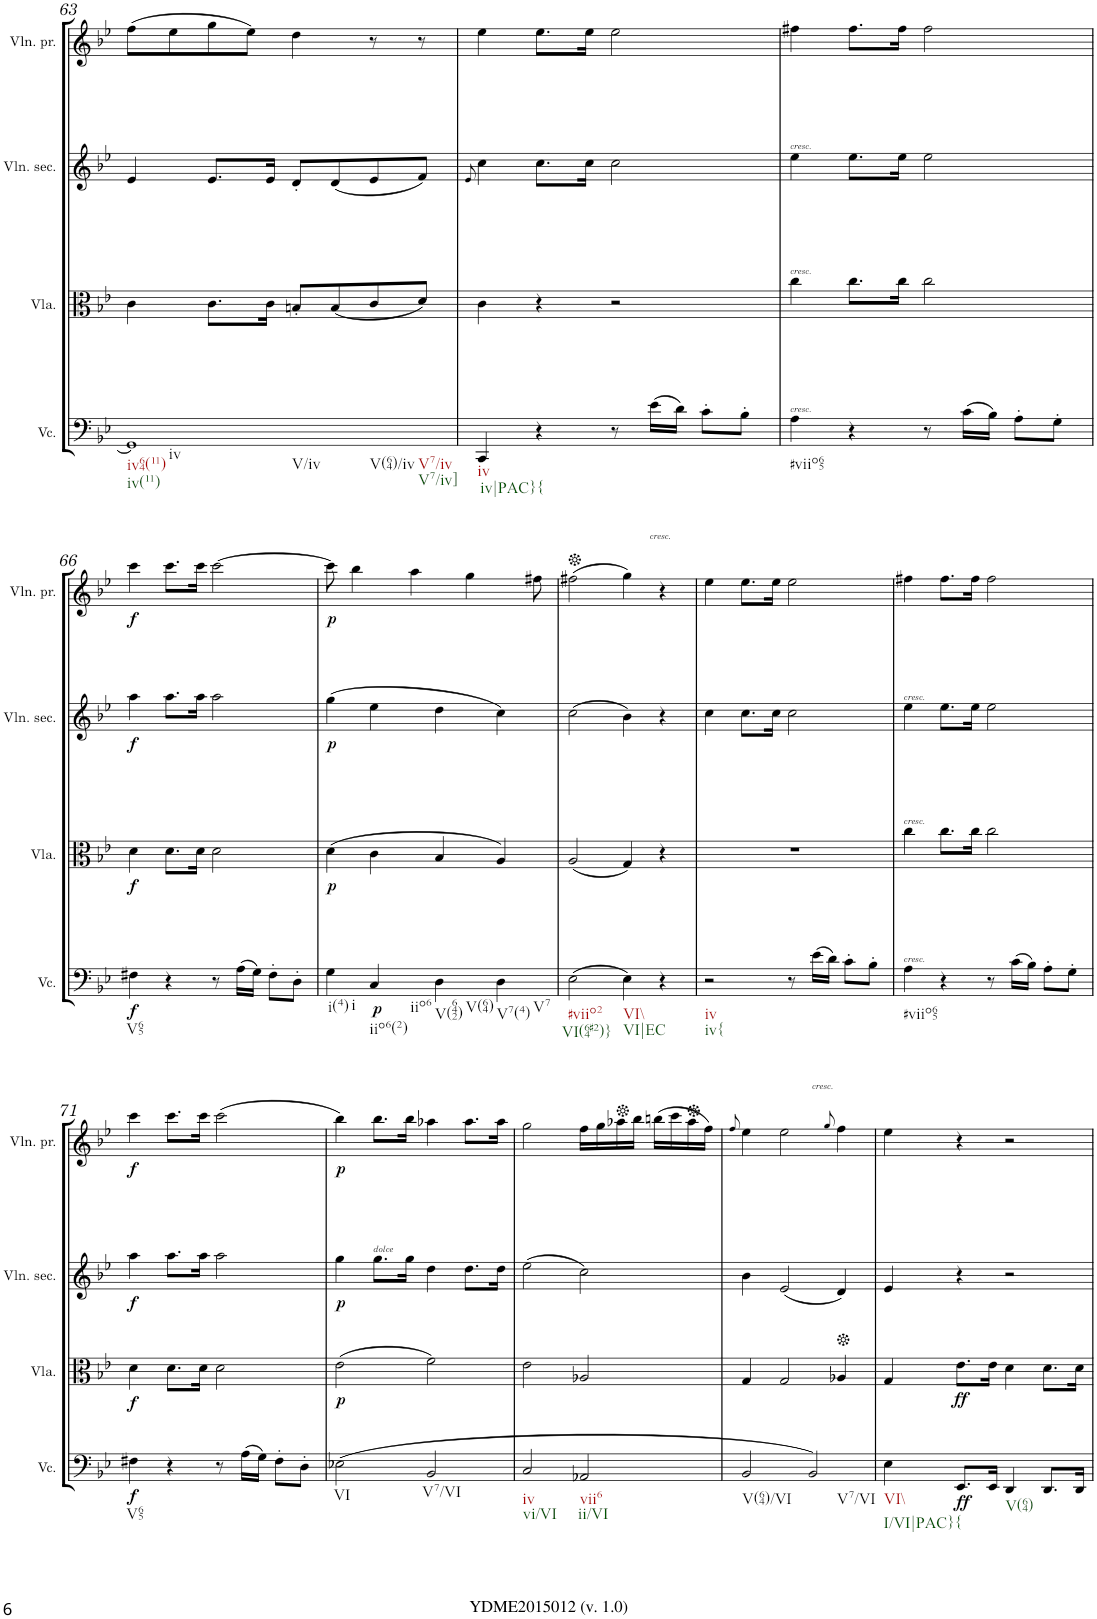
**kern	**dynam	**kern	**dynam	**kern	**dynam	**kern	**dynam
*part4	*part4	*part3	*part3	*part2	*part2	*part1	*part1
*staff4	*staff4	*staff3	*staff3	*staff2	*staff2	*staff1	*staff1
*I"Violoncelle	*	*I"Viola	*	*I"Violino secondo	*	*I"Violino primo	*
*I'Vc.	*	*I'Vla.	*	*I'Vln. sec.	*	*I'Vln. pr.	*
!!LO:PB:g=z
*clefF4	*	*clefC3	*	*clefG2	*	*clefG2	*
*k[b-e-]	*	*k[b-e-]	*	*k[b-e-]	*	*k[b-e-]	*
*B-:	*	*B-:	*	*B-:	*	*B-:	*
*M2/2	*	*M2/2	*	*M2/2	*	*M2/2	*
*met(c|)	*	*met(c|)	*	*met(c|)	*	*met(c|)	*
=63	=63	=63	=63	=63	=63	=63	=63
!LO:TX:b:t=iv64(11)	!	!	!	!	!	!	!
!LO:TX:b:t=iv(11)	!	!	!	!	!	!	!
!LO:TX:b:t=iv	!	!	!	!	!	!	!
!LO:TX:b:t=V/iv	!	!	!	!	!	!	!
!LO:TX:b:t=V(64)/iv	!	!	!	!	!	!	!
!LO:TX:b:t=V7/iv	!	!	!	!	!	!	!
!LO:TX:b:t=V7/iv]	!	!	!	!	!	!	!
1GG]	.	4c\	.	4e-/	.	(>8ff\L	.
.	.	.	.	.	.	8ee-\	.
.	.	8.c\L	.	8.e-/L	.	8gg\	.
.	.	.	.	.	.	8ee-\J)	.
.	.	16c\Jk	.	16e-/Jk	.	.	.
.	.	8Bn'/L	.	8d'/L	.	4dd\	.
.	.	(<8B/	.	(<8d/	.	.	.
.	.	8c/	.	8e-/	.	8r	.
.	.	8d/J)	.	8f/J)	.	8r	.
=64	=64	=64	=64	=64	=64	=64	=64
.	.	.	.	8qe-/	.	.	.
!LO:TX:b:t=iv	!	!	!	!	!	!	!
!LO:TX:b:t=iv|PAC}{	!	!	!	!	!	!	!
4CC/	.	4c\	.	4cc\	.	4ee-\	.
4r	.	4r	.	8.cc\L	.	8.ee-\L	.
.	.	.	.	16cc\Jk	.	16ee-\Jk	.
8r	.	2r	.	2cc\	.	2ee-\	.
!LO:TX:b:i:t=cresc.	!	!	!	!	!	!	!
(>16e-\LL	.	.	.	.	.	.	.
16d\JJ)	.	.	.	.	.	.	.
8c'\L	.	.	.	.	.	.	.
8B-'\J	.	.	.	.	.	.	.
=65	=65	=65	=65	=65	=65	=65	=65
!	!	!	!	!	!	!LO:TX:b:i:t=cresc.	!
!	!	!	!	!LO:TX:b:i:t=cresc.	!	!	!
!	!	!LO:TX:b:i:t=cresc.	!	!	!	!	!
!LO:TX:b:t=#viio65	!	!	!	!	!	!	!
4A\	.	4cc\	.	4ee-\	.	4ff#X\	.
4r	.	8.cc\L	.	8.ee-\L	.	8.ff#\L	.
.	.	16cc\Jk	.	16ee-\Jk	.	16ff#\Jk	.
8r	.	2cc\	.	2ee-\	.	2ff#\	.
(>16c\LL	.	.	.	.	.	.	.
16B-\JJ)	.	.	.	.	.	.	.
8A'\L	.	.	.	.	.	.	.
8G'\J	.	.	.	.	.	.	.
!!LO:LB:g=z
=66	=66	=66	=66	=66	=66	=66	=66
!LO:TX:b:t=V65	!	!	!	!	!	!	!
!	!LO:DY:b	!	!LO:DY:b	!	!LO:DY:b	!	!LO:DY:b
4F#X\	f	4d\	f	4aa\	f	4ccc\	f
4r	.	8.d\L	.	8.aa\L	.	8.ccc\L	.
.	.	16d\Jk	.	16aa\Jk	.	16ccc\Jk	.
8r	.	2d\	.	2aa\	.	[2ccc\	.
(>16A\LL	.	.	.	.	.	.	.
16G\JJ)	.	.	.	.	.	.	.
8F#'\L	.	.	.	.	.	.	.
8D'\J	.	.	.	.	.	.	.
=67	=67	=67	=67	=67	=67	=67	=67
!LO:TX:b:t=i(4)	!	!	!	!	!	!	!
!LO:TX:b:t=i	!	!	!	!	!	!	!
!	!	!	!LO:DY:b	!	!LO:DY:b	!	!LO:DY:b
4G\	.	(>4d\	p	(>4gg\	p	8ccc\]	p
.	.	.	.	.	.	4bb-\	.
!LO:TX:b:t=iio6(2)	!	!	!	!	!	!	!
!LO:TX:b:t=iio6	!	!	!	!	!	!	!
!	!LO:DY:b	!	!	!	!	!	!
4C/	p	4c\	.	4ee-\	.	.	.
.	.	.	.	.	.	4aa\	.
!LO:TX:b:t=V(642)	!	!	!	!	!	!	!
!LO:TX:b:t=V(64)	!	!	!	!	!	!	!
4D\	.	4B-/	.	4dd\	.	.	.
.	.	.	.	.	.	4gg\	.
!LO:TX:b:t=V7(4)	!	!	!	!	!	!	!
!LO:TX:b:t=V7	!	!	!	!	!	!	!
4D\	.	4A/)	.	4cc\)	.	.	.
.	.	.	.	.	.	8ff#X\	.
=68	=68	=68	=68	=68	=68	=68	=68
!LO:TX:b:t=#viio2	!	!	!	!	!	!	!
!LO:TX:b:t=VI(64#2)}	!	!	!	!	!	!	!
(>2E-\	.	(<2A/	.	(>2cc\	.	(>2ff#X\	.
!LO:TX:b:t=VI\\	!	!	!	!	!	!	!
!LO:TX:b:t=VI|EC	!	!	!	!	!	!	!
4E-\)	.	4G/)	.	4b-\)	.	4gg\)	.
4r	.	4r	.	4r	.	4r	.
=69	=69	=69	=69	=69	=69	=69	=69
!LO:TX:b:t=iv	!	!	!	!	!	!	!
!LO:TX:b:t=iv{	!	!	!	!	!	!	!
2r	.	1r	.	4cc\	.	4ee-\	.
.	.	.	.	8.cc\L	.	8.ee-\L	.
.	.	.	.	16cc\Jk	.	16ee-\Jk	.
8r	.	.	.	2cc\	.	2ee-\	.
!LO:TX:b:i:t=cresc.	!	!	!	!	!	!	!
(>16e-\LL	.	.	.	.	.	.	.
16d\JJ)	.	.	.	.	.	.	.
8c'\L	.	.	.	.	.	.	.
8B-'\J	.	.	.	.	.	.	.
=70	=70	=70	=70	=70	=70	=70	=70
!	!	!	!	!	!	!LO:TX:b:i:t=cresc.	!
!	!	!	!	!LO:TX:b:i:t=cresc.	!	!	!
!	!	!LO:TX:b:i:t=cresc.	!	!	!	!	!
!LO:TX:b:t=#viio65	!	!	!	!	!	!	!
4A\	.	4cc\	.	4ee-\	.	4ff#X\	.
4r	.	8.cc\L	.	8.ee-\L	.	8.ff#\L	.
.	.	16cc\Jk	.	16ee-\Jk	.	16ff#\Jk	.
8r	.	2cc\	.	2ee-\	.	2ff#\	.
(>16c\LL	.	.	.	.	.	.	.
16B-\JJ)	.	.	.	.	.	.	.
8A'\L	.	.	.	.	.	.	.
8G'\J	.	.	.	.	.	.	.
!!LO:LB:g=z
=71	=71	=71	=71	=71	=71	=71	=71
!LO:TX:b:t=V65	!	!	!	!	!	!	!
!	!LO:DY:b	!	!LO:DY:b	!	!LO:DY:b	!	!LO:DY:b
4F#X\	f	4d\	f	4aa\	f	4ccc\	f
4r	.	8.d\L	.	8.aa\L	.	8.ccc\L	.
.	.	16d\Jk	.	16aa\Jk	.	16ccc\Jk	.
8r	.	2d\	.	2aa\	.	(>2ccc\	.
(>16A\LL	.	.	.	.	.	.	.
16G\JJ)	.	.	.	.	.	.	.
8F#'\L	.	.	.	.	.	.	.
8D'\J	.	.	.	.	.	.	.
=72	=72	=72	=72	=72	=72	=72	=72
!LO:TX:b:t=VI	!	!	!	!	!	!	!
!	!	!	!LO:DY:b	!	!LO:DY:b	!	!LO:DY:b
(>2E-X\	.	(>2e-\	p	4gg\	p	4bb-\)	p
!	!	!	!	!	!	!LO:TX:b:i:t=dolce	!
.	.	.	.	8.gg\L	.	8.bb-\L	.
.	.	.	.	16gg\Jk	.	16bb-\Jk	.
!LO:TX:b:t=V7/VI	!	!	!	!	!	!	!
2BB-/	.	2f\)	.	4dd\	.	4aa-X\	.
.	.	.	.	8.dd\L	.	8.aa-\L	.
.	.	.	.	16dd\Jk	.	16aa-\Jk	.
=73	=73	=73	=73	=73	=73	=73	=73
!LO:TX:b:t=iv	!	!	!	!	!	!	!
!LO:TX:b:t=vi/VI	!	!	!	!	!	!	!
2C/	.	2e-\	.	(>2ee-\	.	2gg\	.
!LO:TX:b:t=vii6	!	!	!	!	!	!	!
!LO:TX:b:t=ii/VI	!	!	!	!	!	!	!
2AA-X/	.	2A-X/	.	2cc\)	.	16ff\LL	.
.	.	.	.	.	.	16gg\	.
.	.	.	.	.	.	16aa-X\	.
.	.	.	.	.	.	16bb-\JJ	.
.	.	.	.	.	.	(>16bbn\LL	.
.	.	.	.	.	.	16ccc\	.
.	.	.	.	.	.	16aa-\	.
.	.	.	.	.	.	16ff\JJ)	.
=74	=74	=74	=74	=74	=74	=74	=74
.	.	.	.	.	.	8qff/	.
!LO:TX:b:t=V(64)/VI	!	!	!	!	!	!	!
2BB-/	.	4G/	.	4b-\	.	4ee-\	.
.	.	2G/	.	(<2e-/	.	2ee-\	.
!LO:TX:b:t=V7/VI	!	!	!	!	!	!	!
2BB-/)	.	.	.	.	.	.	.
.	.	.	.	.	.	8qgg/	.
.	.	4A-X/	.	4d/)	.	4ff\	.
=75	=75	=75	=75	=75	=75	=75	=75
!LO:TX:b:t=VI\\	!	!	!	!	!	!	!
!LO:TX:b:t=I/VI|PAC}	!	!	!	!	!	!	!
4E-\	.	4G/	.	4e-/	.	4ee-\	.
!LO:TX:b:t={	!	!	!	!	!	!	!
!	!LO:DY:b	!	!LO:DY:b	!	!	!	!
8.EE-/L	ff	8.e-\L	ff	4r	.	4r	.
16EE-/Jk	.	16e-\Jk	.	.	.	.	.
!LO:TX:b:t=V(64)	!	!	!	!	!	!	!
4DD/	.	4d\	.	2r	.	2r	.
8.DD/L	.	8.d\L	.	.	.	.	.
16DD/Jk	.	16d\Jk	.	.	.	.	.
=	=	=	=	=	=	=	=
*-	*-	*-	*-	*-	*-	*-	*-
